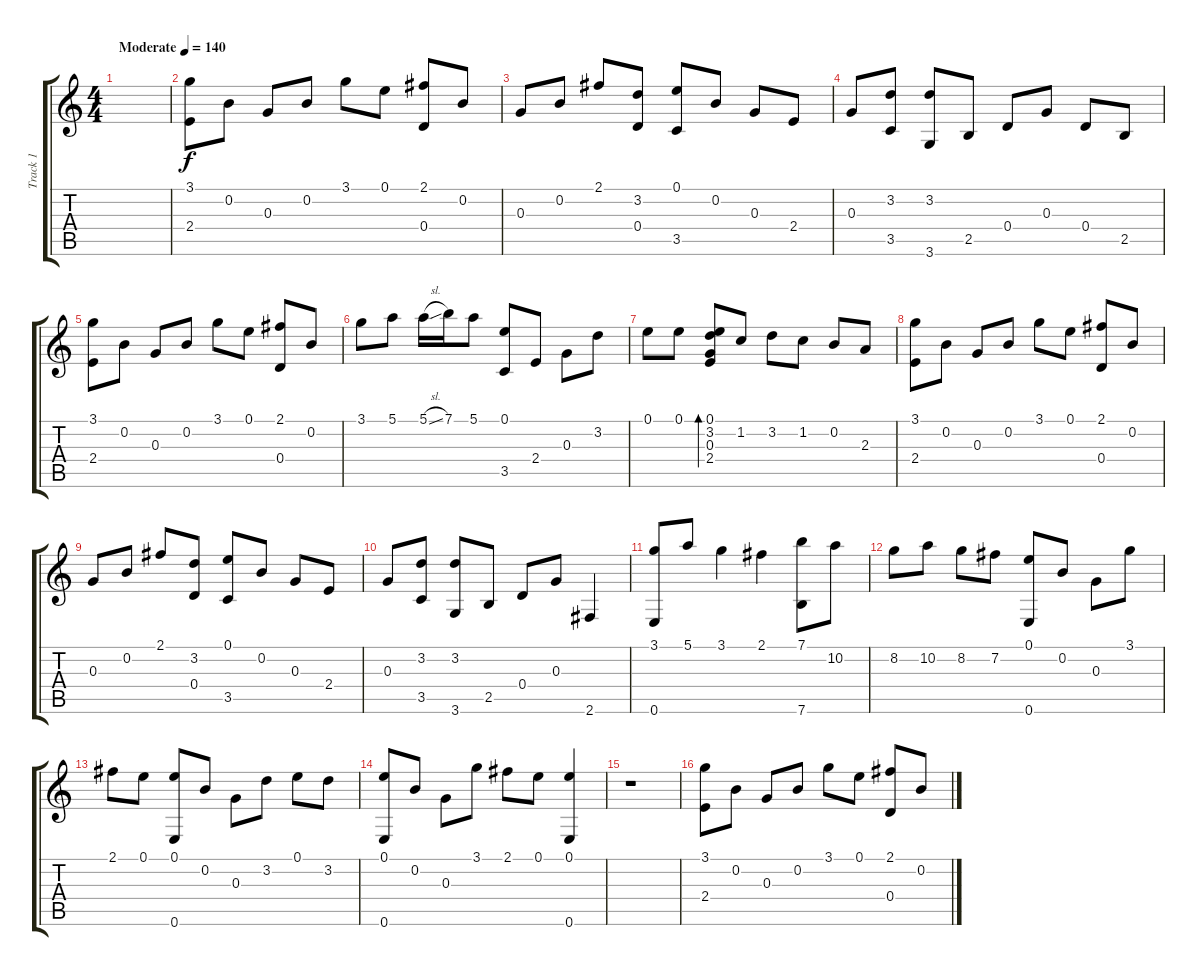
\track ("Track 1" "Track 1") {instrument acousticguitarnylon}
\staff {score tabs}
\tuning (E4 B3 G3 D3 A2 E2) {hide}
\ts (4 4)
\tempo (140 "Moderate")
\clef g2
\ks c
|
(3.1 2.4).8 0.2.8 0.3.8 0.2.8 3.1.8 0.1.8 (2.1 0.4).8 0.2.8 |
0.3.8 0.2.8 2.1.8 (3.2 0.4).8 (0.1 3.5).8 0.2.8 0.3.8 2.4.8 |
0.3.8 (3.2 3.5).8 (3.2 3.6).8 2.5.8 0.4.8 0.3.8 0.4.8 2.5.8 |
(3.1 2.4).8 0.2.8 0.3.8 0.2.8 3.1.8 0.1.8 (2.1 0.4).8 0.2.8 |
3.1.8 5.1.8 5.1{sl}.16 7.1.16 5.1.8 (0.1 3.5).8 2.4.8 0.3.8 3.2.8 |
0.1.8 0.1.8 (0.1 3.2 0.3 2.4).8{bd 60} 1.2.8 3.2.8 1.2.8 0.2.8 2.3.8 |
(3.1 2.4).8 0.2.8 0.3.8 0.2.8 3.1.8 0.1.8 (2.1 0.4).8 0.2.8 |
0.3.8 0.2.8 2.1.8 (3.2 0.4).8 (0.1 3.5).8 0.2.8 0.3.8 2.4.8 |
0.3.8 (3.2 3.5).8 (3.2 3.6).8 2.5.8 0.4.8 0.3.8 2.6.4 |
(3.1 0.6).8 5.1.8 3.1.4 2.1.4 (7.1 7.6).8 10.2.8 |
8.2.8 10.2.8 8.2.8 7.2.8 (0.1 0.6).8 0.2.8 0.3.8 3.1.8 |
2.1.8 0.1.8 (0.1 0.6).8 0.2.8 0.3.8 3.2.8 0.1.8 3.2.8 |
(0.1 0.6).8 0.2.8 0.3.8 3.1.8 2.1.8 0.1.8 (0.1 0.6).4 |
r.1 |
(3.1 2.4).8 0.2.8 0.3.8 0.2.8 3.1.8 0.1.8 (2.1 0.4).8 0.2.8
